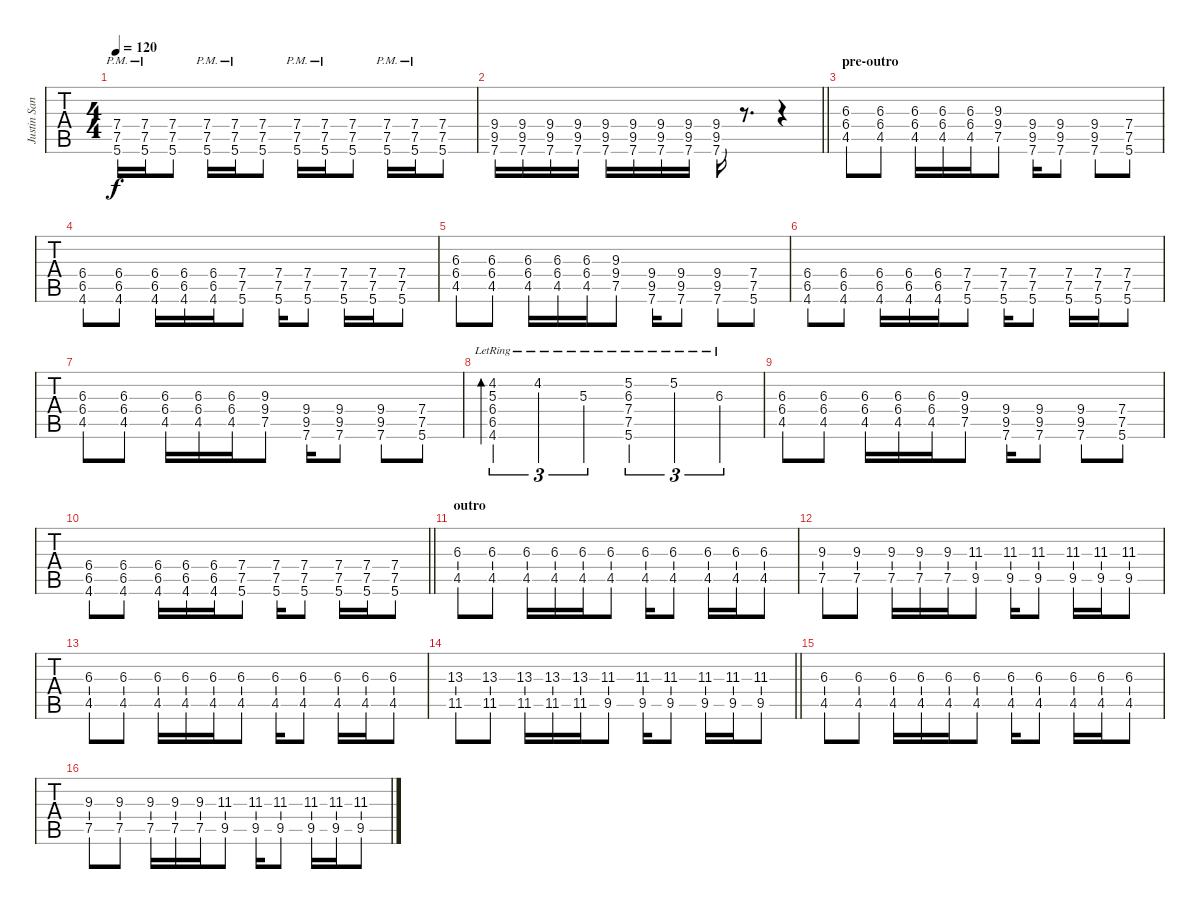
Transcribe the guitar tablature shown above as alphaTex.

\track ("Justin Sane" "Justin San") {instrument distortionguitar}
\staff {tabs}
\tuning (E4 B3 G3 D3 A2 E2) {hide}
\ts (4 4)
\tempo 120
\clef g2
\ks c
(7.4{pm} 7.5{pm} 5.6{pm}).16{dy f} (7.4{pm} 7.5{pm} 5.6{pm}).16 (7.4 7.5 5.6).8 (7.4{pm} 7.5{pm} 5.6{pm}).16 (7.4{pm} 7.5{pm} 5.6{pm}).16 (7.4 7.5 5.6).8 (7.4{pm} 7.5{pm} 5.6{pm}).16 (7.4{pm} 7.5{pm} 5.6{pm}).16 (7.4 7.5 5.6).8 (7.4{pm} 7.5{pm} 5.6{pm}).16 (7.4{pm} 7.5{pm} 5.6{pm}).16 (7.4 7.5 5.6).8 |
\barLineRight lightlight
(9.4 9.5 7.6).16 (9.4 9.5 7.6).16 (9.4 9.5 7.6).16 (9.4 9.5 7.6).16 (9.4 9.5 7.6).16 (9.4 9.5 7.6).16 (9.4 9.5 7.6).16 (9.4 9.5 7.6).16 (9.4 9.5 7.6).16 r.8{d} r.4 |
\section ("" "pre-outro")
(6.3 6.4 4.5).8 (6.3 6.4 4.5).8 (6.3 6.4 4.5).16 (6.3 6.4 4.5).16 (6.3 6.4 4.5).16 (9.3 9.4 7.5).8 (9.4 9.5 7.6).16 (9.4 9.5 7.6).8 (9.4 9.5 7.6).8 (7.4 7.5 5.6).8 |
(6.4 6.5 4.6).8 (6.4 6.5 4.6).8 (6.4 6.5 4.6).16 (6.4 6.5 4.6).16 (6.4 6.5 4.6).16 (7.4 7.5 5.6).8 (7.4 7.5 5.6).16 (7.4 7.5 5.6).8 (7.4 7.5 5.6).16 (7.4 7.5 5.6).16 (7.4 7.5 5.6).8 |
(6.3 6.4 4.5).8 (6.3 6.4 4.5).8 (6.3 6.4 4.5).16 (6.3 6.4 4.5).16 (6.3 6.4 4.5).16 (9.3 9.4 7.5).8 (9.4 9.5 7.6).16 (9.4 9.5 7.6).8 (9.4 9.5 7.6).8 (7.4 7.5 5.6).8 |
(6.4 6.5 4.6).8 (6.4 6.5 4.6).8 (6.4 6.5 4.6).16 (6.4 6.5 4.6).16 (6.4 6.5 4.6).16 (7.4 7.5 5.6).8 (7.4 7.5 5.6).16 (7.4 7.5 5.6).8 (7.4 7.5 5.6).16 (7.4 7.5 5.6).16 (7.4 7.5 5.6).8 |
(6.3 6.4 4.5).8 (6.3 6.4 4.5).8 (6.3 6.4 4.5).16 (6.3 6.4 4.5).16 (6.3 6.4 4.5).16 (9.3 9.4 7.5).8 (9.4 9.5 7.6).16 (9.4 9.5 7.6).8 (9.4 9.5 7.6).8 (7.4 7.5 5.6).8 |
(4.2{lr} 5.3{lr} 6.4{lr} 6.5{lr} 4.6{lr}).4{tu (3 2) bd 120} 4.2{lr}.4{tu (3 2)} 5.3{lr}.4{tu (3 2)} (5.2{lr} 6.3{lr} 7.4{lr} 7.5{lr} 5.6{lr}).4{tu (3 2)} 5.2{lr}.4{tu (3 2)} 6.3{lr}.4{tu (3 2)} |
(6.3 6.4 4.5).8 (6.3 6.4 4.5).8 (6.3 6.4 4.5).16 (6.3 6.4 4.5).16 (6.3 6.4 4.5).16 (9.3 9.4 7.5).8 (9.4 9.5 7.6).16 (9.4 9.5 7.6).8 (9.4 9.5 7.6).8 (7.4 7.5 5.6).8 |
\barLineRight lightlight
(6.4 6.5 4.6).8 (6.4 6.5 4.6).8 (6.4 6.5 4.6).16 (6.4 6.5 4.6).16 (6.4 6.5 4.6).16 (7.4 7.5 5.6).8 (7.4 7.5 5.6).16 (7.4 7.5 5.6).8 (7.4 7.5 5.6).16 (7.4 7.5 5.6).16 (7.4 7.5 5.6).8 |
\section ("" "outro")
(6.3 4.5).8 (6.3 4.5).8 (6.3 4.5).16 (6.3 4.5).16 (6.3 4.5).16 (6.3 4.5).8 (6.3 4.5).16 (6.3 4.5).8 (6.3 4.5).16 (6.3 4.5).16 (6.3 4.5).8 |
(9.3 7.5).8 (9.3 7.5).8 (9.3 7.5).16 (9.3 7.5).16 (9.3 7.5).16 (11.3 9.5).8 (11.3 9.5).16 (11.3 9.5).8 (11.3 9.5).16 (11.3 9.5).16 (11.3 9.5).8 |
(6.3 4.5).8 (6.3 4.5).8 (6.3 4.5).16 (6.3 4.5).16 (6.3 4.5).16 (6.3 4.5).8 (6.3 4.5).16 (6.3 4.5).8 (6.3 4.5).16 (6.3 4.5).16 (6.3 4.5).8 |
\barLineRight lightlight
(13.3 11.5).8 (13.3 11.5).8 (13.3 11.5).16 (13.3 11.5).16 (13.3 11.5).16 (11.3 9.5).8 (11.3 9.5).16 (11.3 9.5).8 (11.3 9.5).16 (11.3 9.5).16 (11.3 9.5).8 |
(6.3 4.5).8 (6.3 4.5).8 (6.3 4.5).16 (6.3 4.5).16 (6.3 4.5).16 (6.3 4.5).8 (6.3 4.5).16 (6.3 4.5).8 (6.3 4.5).16 (6.3 4.5).16 (6.3 4.5).8 |
(9.3 7.5).8 (9.3 7.5).8 (9.3 7.5).16 (9.3 7.5).16 (9.3 7.5).16 (11.3 9.5).8 (11.3 9.5).16 (11.3 9.5).8 (11.3 9.5).16 (11.3 9.5).16 (11.3 9.5).8
